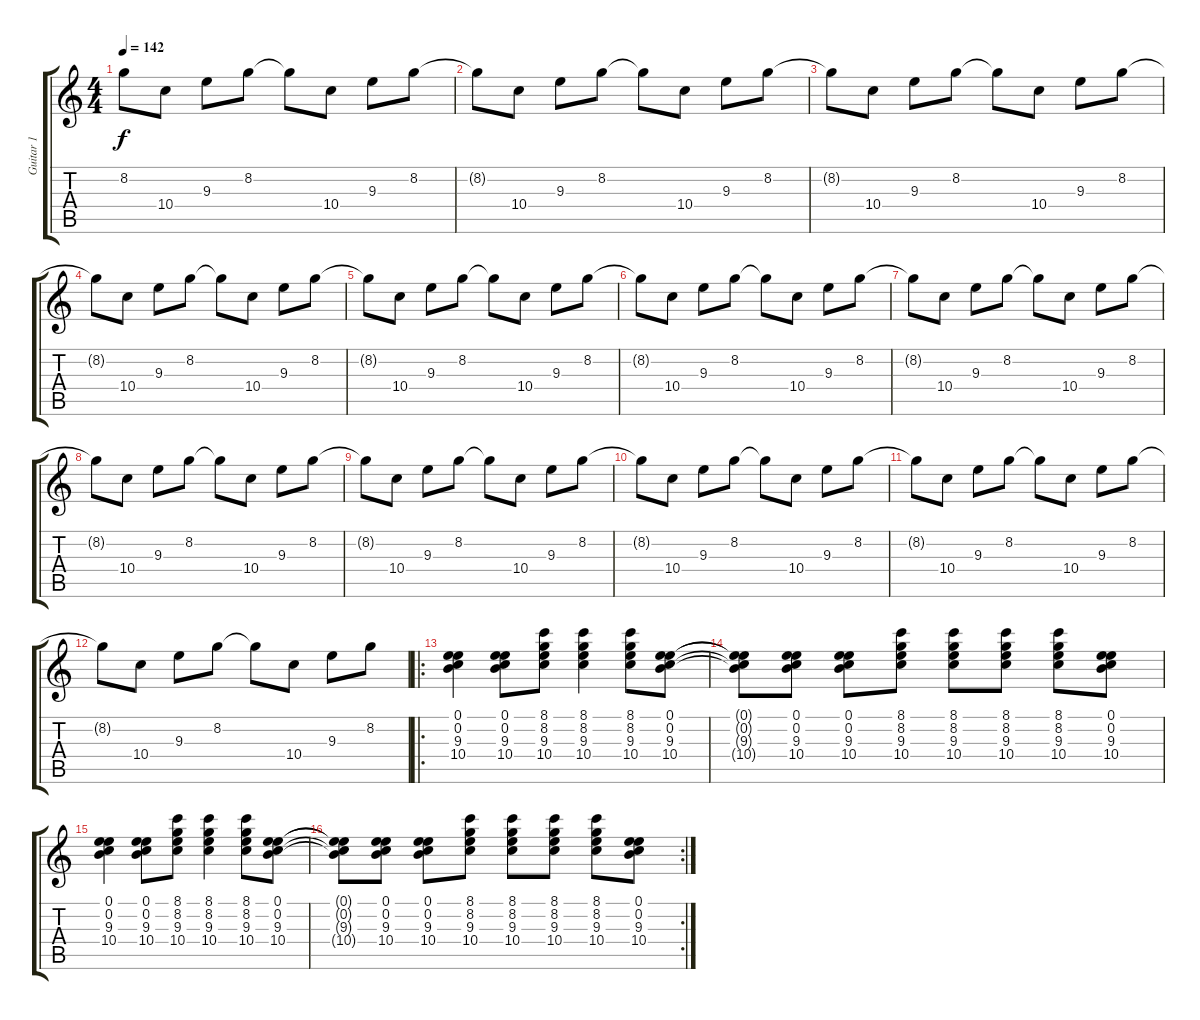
\track ("Guitar 1" "Guitar 1") {instrument overdrivenguitar}
\staff {score tabs}
\tuning (E4 B3 G3 D3 A2 E2) {hide}
\ts (4 4)
\tempo 142
\clef g2
\ks c
8.2{t}.8{dy f} 10.4.8 9.3.8 8.2.8 8.2{t}.8 10.4.8 9.3.8 8.2.8 |
8.2{t}.8 10.4.8 9.3.8 8.2.8 8.2{t}.8 10.4.8 9.3.8 8.2.8 |
8.2{t}.8 10.4.8 9.3.8 8.2.8 8.2{t}.8 10.4.8 9.3.8 8.2.8 |
8.2{t}.8 10.4.8 9.3.8 8.2.8 8.2{t}.8 10.4.8 9.3.8 8.2.8 |
8.2{t}.8 10.4.8 9.3.8 8.2.8 8.2{t}.8 10.4.8 9.3.8 8.2.8 |
8.2{t}.8 10.4.8 9.3.8 8.2.8 8.2{t}.8 10.4.8 9.3.8 8.2.8 |
8.2{t}.8 10.4.8 9.3.8 8.2.8 8.2{t}.8 10.4.8 9.3.8 8.2.8 |
8.2{t}.8 10.4.8 9.3.8 8.2.8 8.2{t}.8 10.4.8 9.3.8 8.2.8 |
8.2{t}.8 10.4.8 9.3.8 8.2.8 8.2{t}.8 10.4.8 9.3.8 8.2.8 |
8.2{t}.8 10.4.8 9.3.8 8.2.8 8.2{t}.8 10.4.8 9.3.8 8.2.8 |
8.2{t}.8 10.4.8 9.3.8 8.2.8 8.2{t}.8 10.4.8 9.3.8 8.2.8 |
8.2{t}.8 10.4.8 9.3.8 8.2.8 8.2{t}.8 10.4.8 9.3.8 8.2.8 |
\ro
(0.1 0.2 9.3 10.4).4 (0.1 0.2 9.3 10.4).8 (8.1 8.2 9.3 10.4).8 (8.1 8.2 9.3 10.4).4 (8.1 8.2 9.3 10.4).8 (0.1 0.2 9.3 10.4).8 |
(0.1{t} 0.2{t} 9.3{t} 10.4{t}).8 (0.1 0.2 9.3 10.4).8 (0.1 0.2 9.3 10.4).8 (8.1 8.2 9.3 10.4).8 (8.1 8.2 9.3 10.4).8 (8.1 8.2 9.3 10.4).8 (8.1 8.2 9.3 10.4).8 (0.1 0.2 9.3 10.4).8 |
(0.1 0.2 9.3 10.4).4 (0.1 0.2 9.3 10.4).8 (8.1 8.2 9.3 10.4).8 (8.1 8.2 9.3 10.4).4 (8.1 8.2 9.3 10.4).8 (0.1 0.2 9.3 10.4).8 |
\rc 2
(0.1{t} 0.2{t} 9.3{t} 10.4{t}).8 (0.1 0.2 9.3 10.4).8 (0.1 0.2 9.3 10.4).8 (8.1 8.2 9.3 10.4).8 (8.1 8.2 9.3 10.4).8 (8.1 8.2 9.3 10.4).8 (8.1 8.2 9.3 10.4).8 (0.1 0.2 9.3 10.4).8
